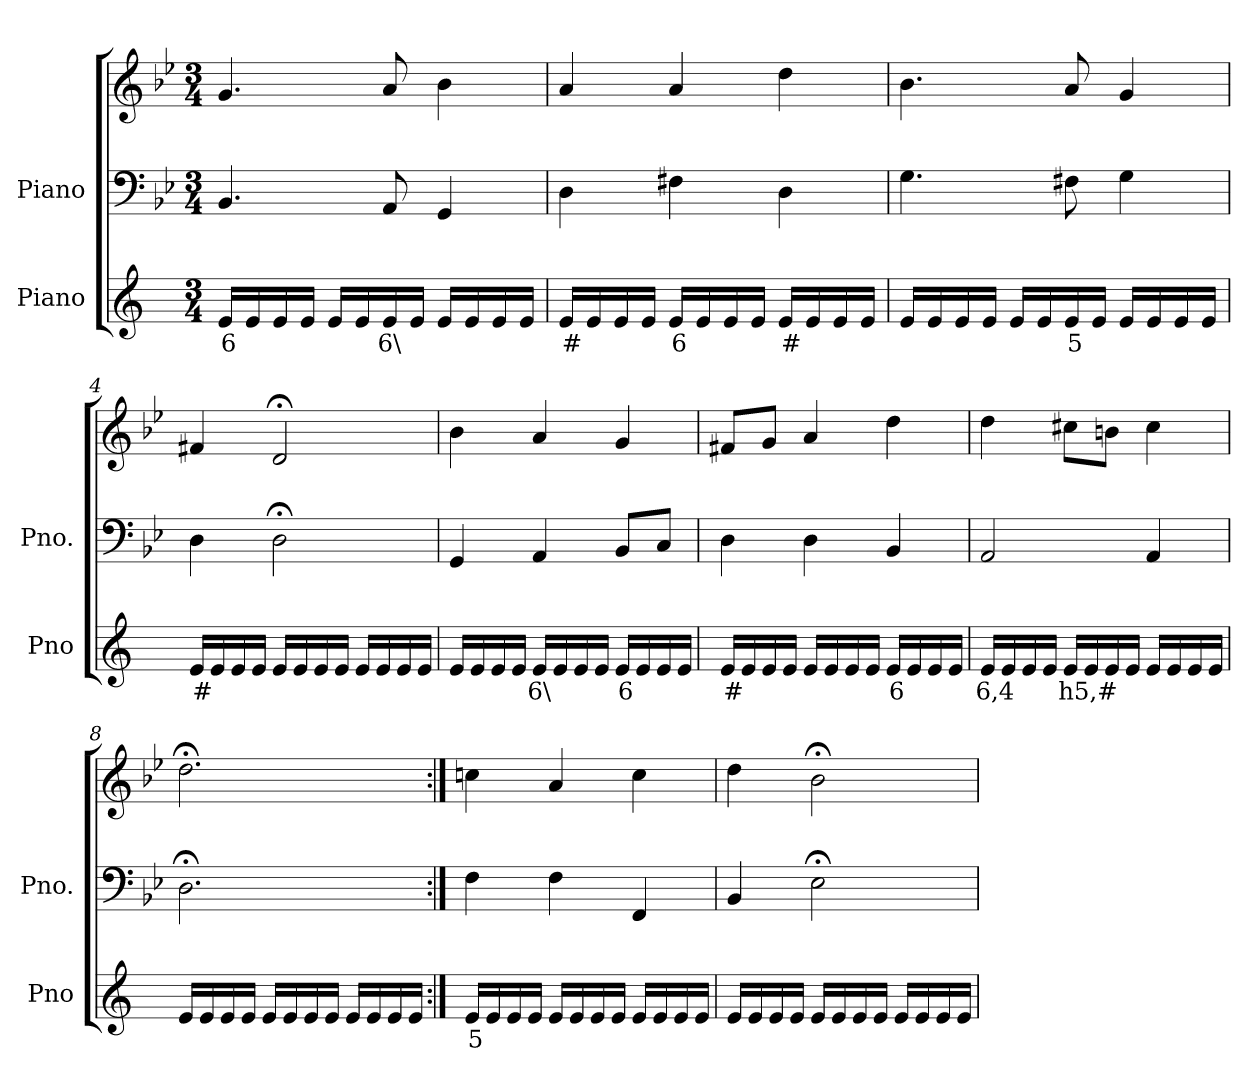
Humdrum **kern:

**kern	**text	**kern	**kern
*part2	*part2	*part1	*part1
*staff3	*staff3	*staff2	*staff1
*I"Piano	*	*I"Piano	*
*I'Pno	*	*I'Pno.	*
*clefG2	*	*clefF4	*clefG2
*k[]	*	*k[b-e-]	*k[b-e-]
*M3/4	*	*M3/4	*M3/4
=1	=1	=1	=1
!	!LO:LY:b	!	!
16e/LL	6	4.BB-/	4.g/
16e/	.	.	.
16e/	.	.	.
16e/JJ	.	.	.
16e/LL	.	.	.
16e/	.	.	.
!	!LO:LY:b	!	!
16e/	6\	8AA/	8a/
16e/JJ	.	.	.
16e/LL	.	4GG/	4b-\
16e/	.	.	.
16e/	.	.	.
16e/JJ	.	.	.
=2	=2	=2	=2
!	!LO:LY:b	!	!
16e/LL	#	4D\	4a/
16e/	.	.	.
16e/	.	.	.
16e/JJ	.	.	.
!	!LO:LY:b	!	!
16e/LL	6	4F#X\	4a/
16e/	.	.	.
16e/	.	.	.
16e/JJ	.	.	.
!	!LO:LY:b	!	!
16e/LL	#	4D\	4dd\
16e/	.	.	.
16e/	.	.	.
16e/JJ	.	.	.
=3	=3	=3	=3
16e/LL	.	4.G\	4.b-\
16e/	.	.	.
16e/	.	.	.
16e/JJ	.	.	.
16e/LL	.	.	.
16e/	.	.	.
!	!LO:LY:b	!	!
16e/	5	8F#X\	8a/
16e/JJ	.	.	.
16e/LL	.	4G\	4g/
16e/	.	.	.
16e/	.	.	.
16e/JJ	.	.	.
=4	=4	=4	=4
!	!LO:LY:b	!	!
16e/LL	#	4D\	4f#X/
16e/	.	.	.
16e/	.	.	.
16e/JJ	.	.	.
16e/LL	.	2D;<\	2d;</
16e/	.	.	.
16e/	.	.	.
16e/JJ	.	.	.
16e/LL	.	.	.
16e/	.	.	.
16e/	.	.	.
16e/JJ	.	.	.
=5	=5	=5	=5
16e/LL	.	4GG/	4b-\
16e/	.	.	.
16e/	.	.	.
16e/JJ	.	.	.
!	!LO:LY:b	!	!
16e/LL	6\	4AA/	4a/
16e/	.	.	.
16e/	.	.	.
16e/JJ	.	.	.
!	!LO:LY:b	!	!
16e/LL	6	8BB-/L	4g/
16e/	.	.	.
16e/	.	8C/J	.
16e/JJ	.	.	.
=6	=6	=6	=6
!	!LO:LY:b	!	!
16e/LL	#	4D\	8f#X/L
16e/	.	.	.
16e/	.	.	8g/J
16e/JJ	.	.	.
16e/LL	.	4D\	4a/
16e/	.	.	.
16e/	.	.	.
16e/JJ	.	.	.
!	!LO:LY:b	!	!
16e/LL	6	4BB-/	4dd\
16e/	.	.	.
16e/	.	.	.
16e/JJ	.	.	.
=7	=7	=7	=7
!	!LO:LY:b	!	!
16e/LL	6,4	2AA/	4dd\
16e/	.	.	.
16e/	.	.	.
16e/JJ	.	.	.
!	!LO:LY:b	!	!
16e/LL	h5,#	.	8cc#X\L
16e/	.	.	.
16e/	.	.	8bn\J
16e/JJ	.	.	.
16e/LL	.	4AA/	4cc#\
16e/	.	.	.
16e/	.	.	.
16e/JJ	.	.	.
=8	=8	=8	=8
16e/LL	.	2.D;<\	2.dd;<\
16e/	.	.	.
16e/	.	.	.
16e/JJ	.	.	.
16e/LL	.	.	.
16e/	.	.	.
16e/	.	.	.
16e/JJ	.	.	.
16e/LL	.	.	.
16e/	.	.	.
16e/	.	.	.
16e/JJ	.	.	.
=9:|!	=9:|!	=9:|!	=9:|!
!	!LO:LY:b	!	!
16e/LL	5	4F\	4ccn\
16e/	.	.	.
16e/	.	.	.
16e/JJ	.	.	.
16e/LL	.	4F\	4a/
16e/	.	.	.
16e/	.	.	.
16e/JJ	.	.	.
16e/LL	.	4FF/	4cc\
16e/	.	.	.
16e/	.	.	.
16e/JJ	.	.	.
=10	=10	=10	=10
16e/LL	.	4BB-/	4dd\
16e/	.	.	.
16e/	.	.	.
16e/JJ	.	.	.
16e/LL	.	2E-;<\	2b-;<\
16e/	.	.	.
16e/	.	.	.
16e/JJ	.	.	.
16e/LL	.	.	.
16e/	.	.	.
16e/	.	.	.
16e/JJ	.	.	.
=	=	=	=
*-	*-	*-	*-
